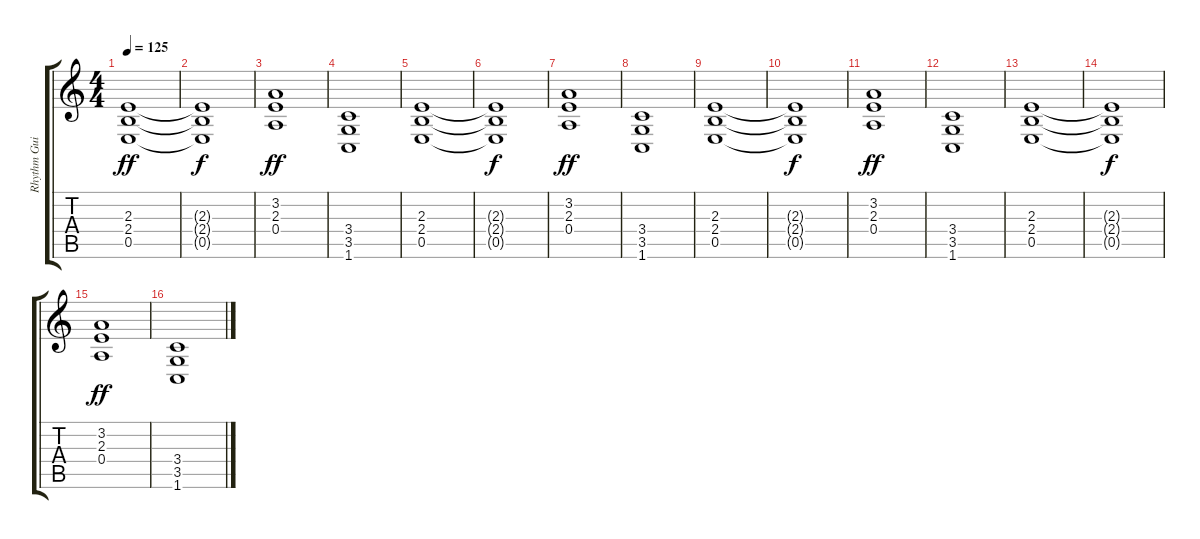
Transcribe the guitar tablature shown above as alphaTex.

\track ("Rhythm Guitar" "Rhythm Gui") {instrument distortionguitar}
\staff {score tabs}
\tuning (B3 Gb3 D3 A2 E2 B1) {hide}
\ts (4 4)
\tempo 125
\clef g2
\ks c
(2.3 2.4 0.5).1{dy ff} |
(2.3{t} 2.4{t} 0.5{t}).1{dy f} |
(3.2 2.3 0.4).1{dy ff} |
(3.4 3.5 1.6).1 |
(2.3 2.4 0.5).1 |
(2.3{t} 2.4{t} 0.5{t}).1{dy f} |
(3.2 2.3 0.4).1{dy ff} |
(3.4 3.5 1.6).1 |
(2.3 2.4 0.5).1 |
(2.3{t} 2.4{t} 0.5{t}).1{dy f} |
(3.2 2.3 0.4).1{dy ff} |
(3.4 3.5 1.6).1 |
(2.3 2.4 0.5).1 |
(2.3{t} 2.4{t} 0.5{t}).1{dy f} |
(3.2 2.3 0.4).1{dy ff} |
(3.4 3.5 1.6).1
